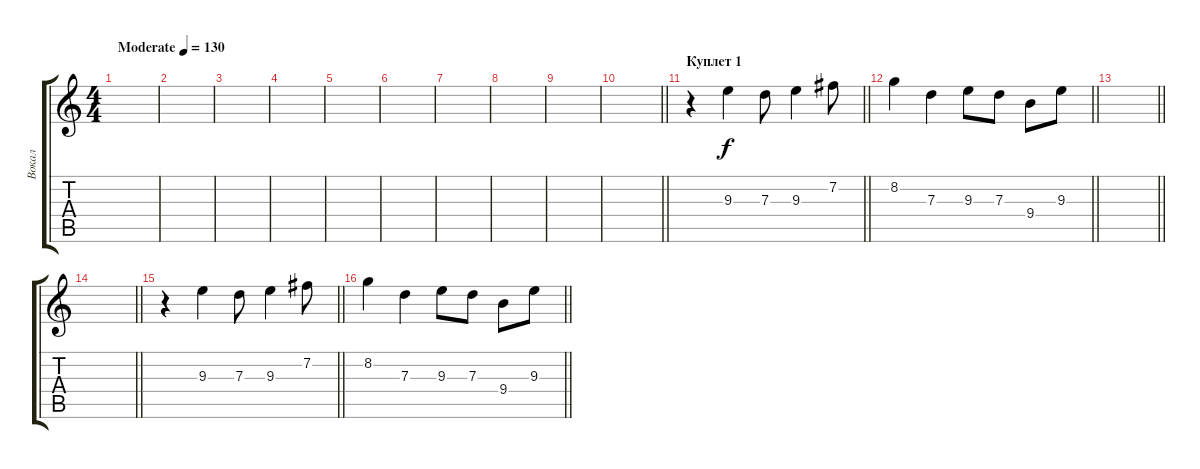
\track ("Вокал" "Вокал") {instrument distortionguitar}
\staff {score tabs}
\tuning (E4 B3 G3 D3 A2 E2) {hide}
\ts (4 4)
\tempo (130 "Moderate")
\clef g2
\ks c
|
|
|
|
|
|
|
|
|
\barLineRight lightlight
|
\section ("" "Куплет 1")
\barLineRight lightlight
r.4 9.3.4 7.3.8 9.3.4 7.2.8 |
\barLineRight lightlight
8.2.4 7.3.4 9.3.8 7.3.8 9.4.8 9.3.8 |
\barLineRight lightlight
|
\barLineRight lightlight
|
\barLineRight lightlight
r.4 9.3.4 7.3.8 9.3.4 7.2.8 |
\barLineRight lightlight
8.2.4 7.3.4 9.3.8 7.3.8 9.4.8 9.3.8
